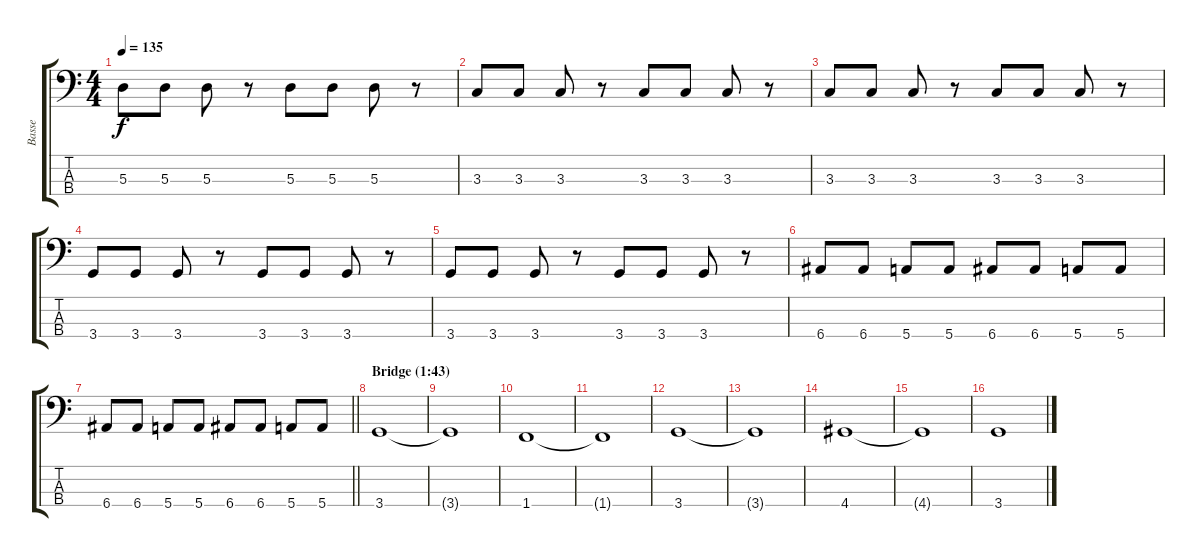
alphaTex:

\track ("Basse" "Basse") {instrument electricbasspick}
\staff {score tabs}
\tuning (G2 D2 A1 E1) {hide}
\ts (4 4)
\tempo 135
\clef f4
\ks c
5.3.8{dy f} 5.3.8 5.3.8 r.8 5.3.8 5.3.8 5.3.8 r.8 |
3.3.8 3.3.8 3.3.8 r.8 3.3.8 3.3.8 3.3.8 r.8 |
3.3.8 3.3.8 3.3.8 r.8 3.3.8 3.3.8 3.3.8 r.8 |
3.4.8 3.4.8 3.4.8 r.8 3.4.8 3.4.8 3.4.8 r.8 |
3.4.8 3.4.8 3.4.8 r.8 3.4.8 3.4.8 3.4.8 r.8 |
6.4.8 6.4.8 5.4.8 5.4.8 6.4.8 6.4.8 5.4.8 5.4.8 |
\barLineRight lightlight
6.4.8 6.4.8 5.4.8 5.4.8 6.4.8 6.4.8 5.4.8 5.4.8 |
\section ("" "Bridge (1:43)")
3.4.1 |
3.4{t}.1 |
1.4.1 |
1.4{t}.1 |
3.4.1 |
3.4{t}.1 |
4.4.1 |
4.4{t}.1 |
3.4.1
